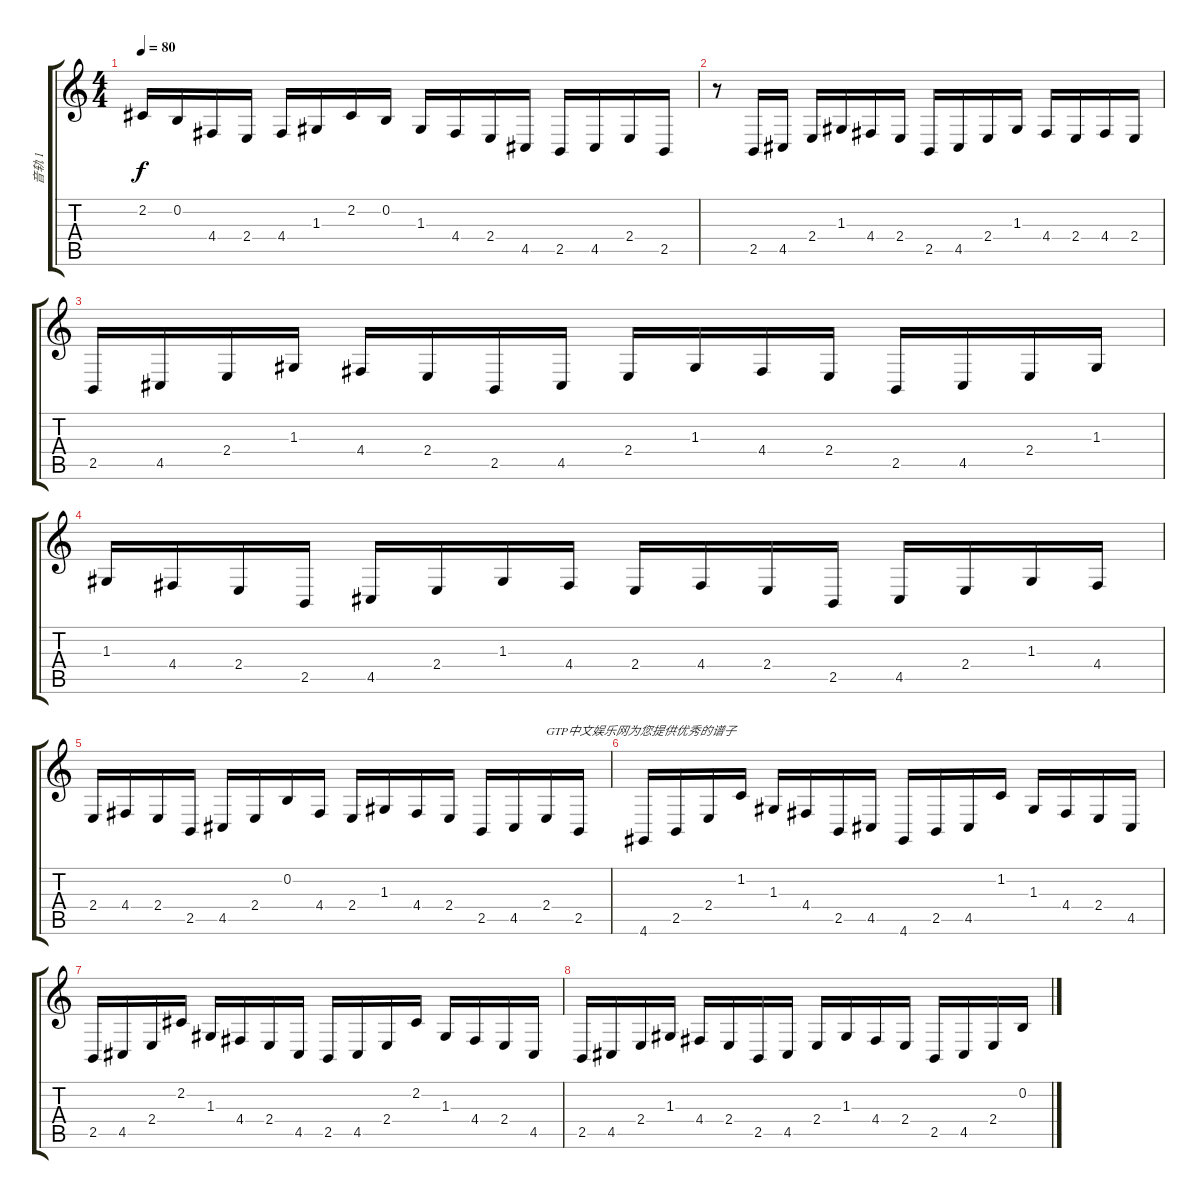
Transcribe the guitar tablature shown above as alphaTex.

\track ("音轨 1" "音轨 1") {instrument acousticgrandpiano}
\staff {score tabs}
\tuning (E4 B3 G3 D3 A2 E2) {hide}
\ts (4 4)
\tempo 80
\clef g2
\ks c
2.2.16{dy f} 0.2.16 4.4.16 2.4.16 4.4.16 1.3.16 2.2.16 0.2.16 1.3.16 4.4.16 2.4.16 4.5.16 2.5.16 4.5.16 2.4.16 2.5.16 |
r.8 2.5.16 4.5.16 2.4.16 1.3.16 4.4.16 2.4.16 2.5.16 4.5.16 2.4.16 1.3.16 4.4.16 2.4.16 4.4.16 2.4.16 |
2.5.16 4.5.16 2.4.16 1.3.16 4.4.16 2.4.16 2.5.16 4.5.16 2.4.16 1.3.16 4.4.16 2.4.16 2.5.16 4.5.16 2.4.16 1.3.16 |
1.3.16 4.4.16 2.4.16 2.5.16 4.5.16 2.4.16 1.3.16 4.4.16 2.4.16 4.4.16 2.4.16 2.5.16 4.5.16 2.4.16 1.3.16 4.4.16 |
2.4.16 4.4.16 2.4.16 2.5.16 4.5.16 2.4.16 0.2.16 4.4.16 2.4.16 1.3.16 4.4.16 2.4.16 2.5.16 4.5.16 2.4.16{txt "GTP中文娱乐网为您提供优秀的谱子"} 2.5.16 |
4.6.16 2.5.16 2.4.16 1.2.16 1.3.16 4.4.16 2.5.16 4.5.16 4.6.16 2.5.16 4.5.16 1.2.16 1.3.16 4.4.16 2.4.16 4.5.16 |
2.5.16 4.5.16 2.4.16 2.2.16 1.3.16 4.4.16 2.4.16 4.5.16 2.5.16 4.5.16 2.4.16 2.2.16 1.3.16 4.4.16 2.4.16 4.5.16 |
2.5.16 4.5.16 2.4.16 1.3.16 4.4.16 2.4.16 2.5.16 4.5.16 2.4.16 1.3.16 4.4.16 2.4.16 2.5.16 4.5.16 2.4.16 0.2.16
